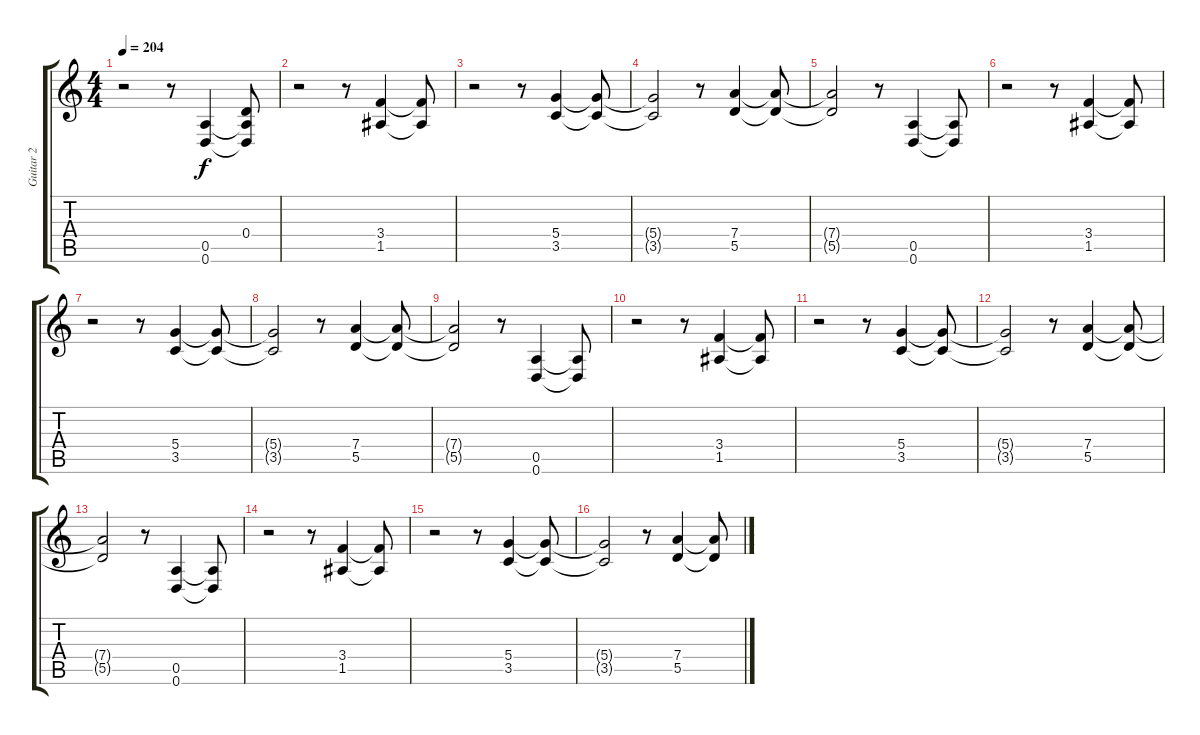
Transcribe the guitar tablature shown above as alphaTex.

\track ("Guitar 2" "Guitar 2") {instrument distortionguitar}
\staff {score tabs}
\tuning (E4 B3 G3 D3 A2 D2) {hide}
\ts (4 4)
\tempo 204
\clef g2
\ks c
r.2{dy f} r.8 (0.5 0.6).4 (0.4{t} 0.5{t} 0.6{t}).8 |
r.2 r.8 (3.4 1.5).4 (3.4{t} 1.5{t}).8 |
r.2 r.8 (5.4 3.5).4 (5.4{t} 3.5{t}).8 |
(5.4{t} 3.5{t}).2 r.8 (7.4 5.5).4 (7.4{t} 5.5{t}).8 |
(7.4{t} 5.5{t}).2 r.8 (0.5 0.6).4 (0.5{t} 0.6{t}).8 |
r.2 r.8 (3.4 1.5).4 (3.4{t} 1.5{t}).8 |
r.2 r.8 (5.4 3.5).4 (5.4{t} 3.5{t}).8 |
(5.4{t} 3.5{t}).2 r.8 (7.4 5.5).4 (7.4{t} 5.5{t}).8 |
(7.4{t} 5.5{t}).2 r.8 (0.5 0.6).4 (0.5{t} 0.6{t}).8 |
r.2 r.8 (3.4 1.5).4 (3.4{t} 1.5{t}).8 |
r.2 r.8 (5.4 3.5).4 (5.4{t} 3.5{t}).8 |
(5.4{t} 3.5{t}).2 r.8 (7.4 5.5).4 (7.4{t} 5.5{t}).8 |
(7.4{t} 5.5{t}).2 r.8 (0.5 0.6).4 (0.5{t} 0.6{t}).8 |
r.2 r.8 (3.4 1.5).4 (3.4{t} 1.5{t}).8 |
r.2 r.8 (5.4 3.5).4 (5.4{t} 3.5{t}).8 |
(5.4{t} 3.5{t}).2 r.8 (7.4 5.5).4 (7.4{t} 5.5{t}).8
